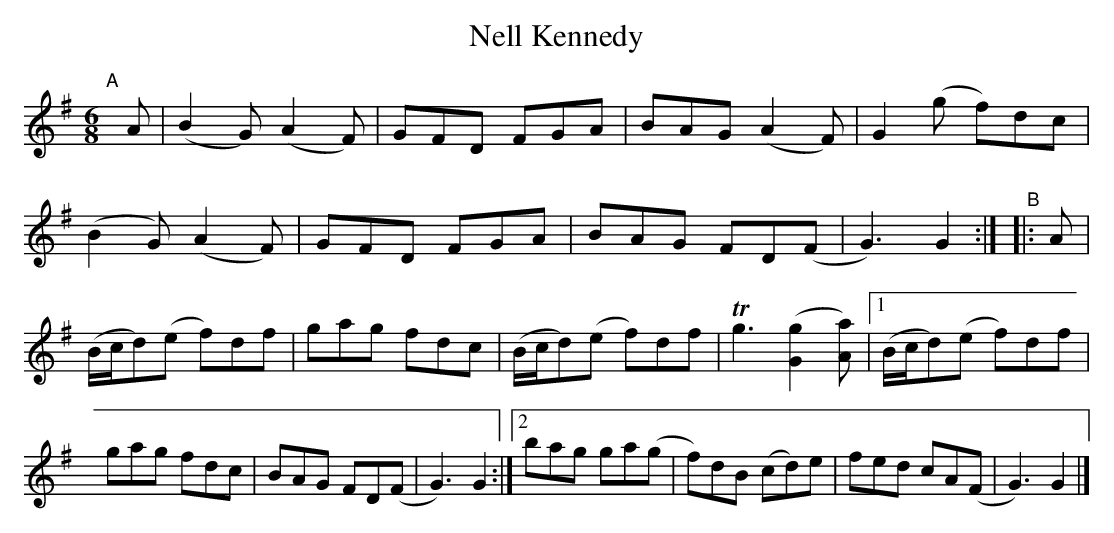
X:1
T: Nell Kennedy
M: 6/8
L: 1/8
K: G
"^A"[|] A \
| (B2G) (A2F) | GFD FGA | BAG (A2F) | G2(g f)dc \
| (B2G) (A2F) | GFD FGA | BAG FD(F | G3) G2 :|\
"^B"|: A \
|  (B/c/d)(e f)df | gag fdc | (B/c/d)(e f)df | Tg3 ([G2g2][Aa]) |\
[1 (B/c/d)(e f)df | gag fdc | BAG FD(F | G3) G2 :|\
[2 bag ga(g | f)dB (cd)e | fed cA(F | G3) G2 |]
